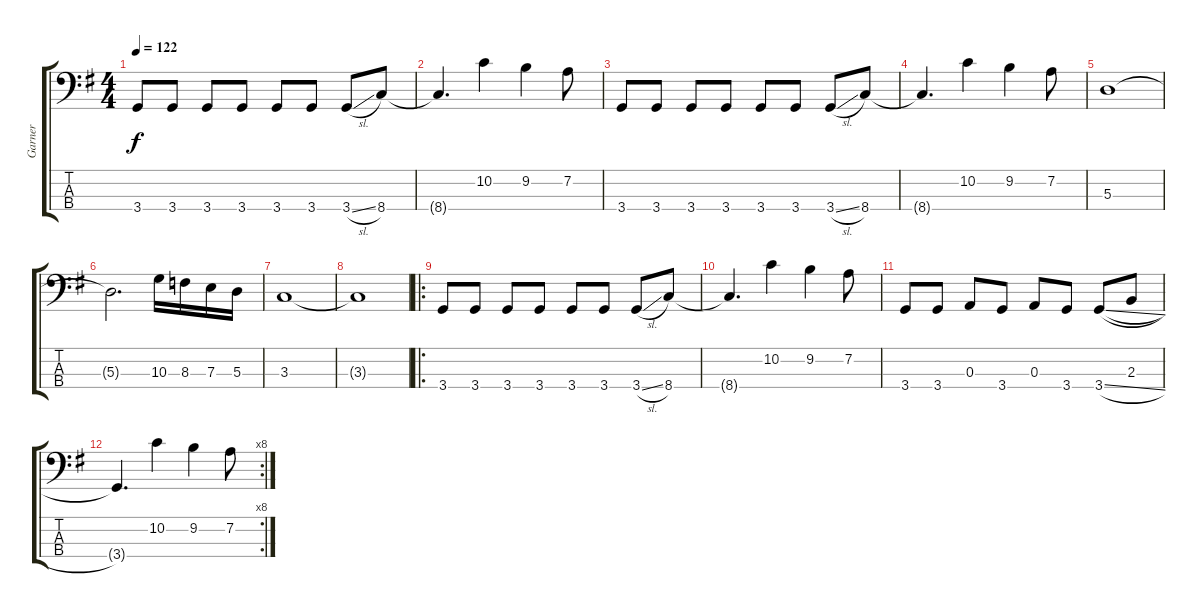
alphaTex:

\track ("Garner" "Garner") {instrument electricbassfinger}
\staff {score tabs}
\tuning (G2 D2 A1 E1) {hide}
\ts (4 4)
\tempo 122
\clef f4
\ks g
3.4.8{dy f} 3.4.8 3.4.8 3.4.8 3.4.8 3.4.8 3.4{sl}.8 8.4.8 |
8.4{t}.4{d} 10.2.4 9.2.4 7.2.8 |
3.4.8 3.4.8 3.4.8 3.4.8 3.4.8 3.4.8 3.4{sl}.8 8.4.8 |
8.4{t}.4{d} 10.2.4 9.2.4 7.2.8 |
5.3.1 |
5.3{t}.2{d} 10.3.16 8.3.16 7.3.16 5.3.16 |
3.3.1 |
3.3{t}.1 |
\ro
3.4.8 3.4.8 3.4.8 3.4.8 3.4.8 3.4.8 3.4{sl}.8 8.4.8 |
8.4{t}.4{d} 10.2.4 9.2.4 7.2.8 |
3.4.8 3.4.8 0.3.8 3.4.8 0.3.8 3.4.8 3.4{sl}.8 2.3.8 |
\rc 8
3.4{t}.4{d} 10.2.4 9.2.4 7.2.8
